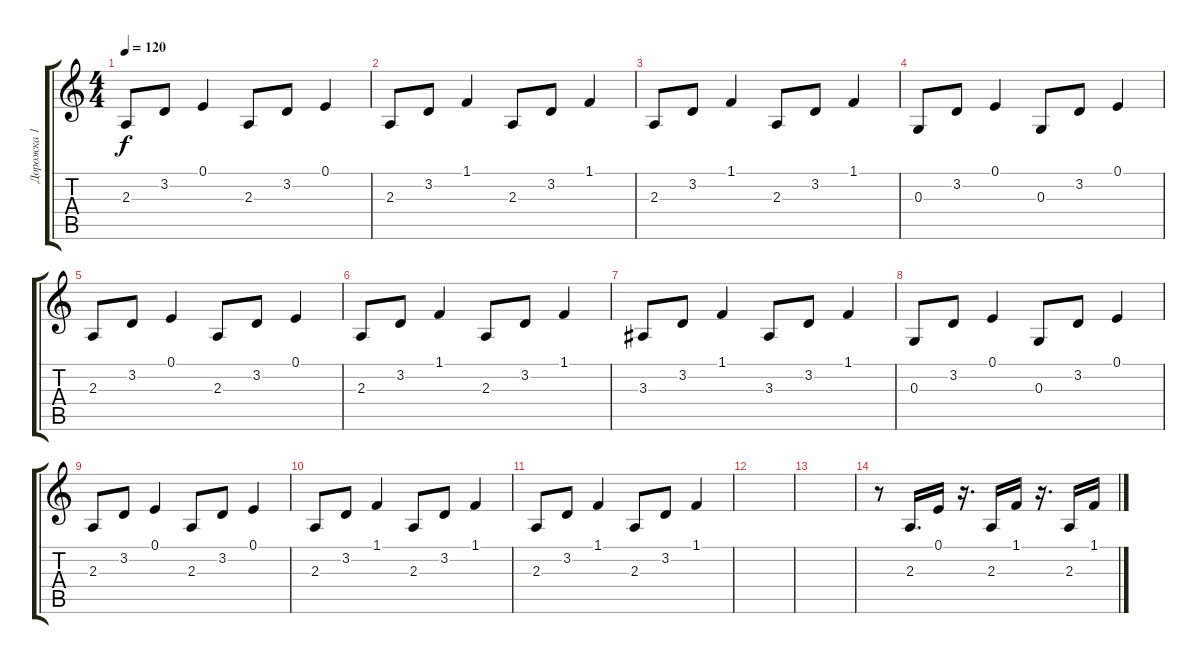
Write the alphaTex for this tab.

\track ("Дорожка 1" "Дорожка 1") {instrument shamisen}
\staff {score tabs}
\tuning (E4 B3 G3 D3 A2 E2) {hide}
\ts (4 4)
\tempo 120
\clef g2
\ks c
2.3.8{dy f} 3.2.8 0.1.4 2.3.8 3.2.8 0.1.4 |
2.3.8 3.2.8 1.1.4 2.3.8 3.2.8 1.1.4 |
2.3.8 3.2.8 1.1.4 2.3.8 3.2.8 1.1.4 |
0.3.8 3.2.8 0.1.4 0.3.8 3.2.8 0.1.4 |
2.3.8 3.2.8 0.1.4 2.3.8 3.2.8 0.1.4 |
2.3.8 3.2.8 1.1.4 2.3.8 3.2.8 1.1.4 |
3.3.8 3.2.8 1.1.4 3.3.8 3.2.8 1.1.4 |
0.3.8 3.2.8 0.1.4 0.3.8 3.2.8 0.1.4 |
2.3.8 3.2.8 0.1.4 2.3.8 3.2.8 0.1.4 |
2.3.8 3.2.8 1.1.4 2.3.8 3.2.8 1.1.4 |
2.3.8 3.2.8 1.1.4 2.3.8 3.2.8 1.1.4 |
|
|
r.8 2.3.16{d} 0.1.16 r.16{d} 2.3.16 1.1.16 r.16{d} 2.3.16 1.1.16
